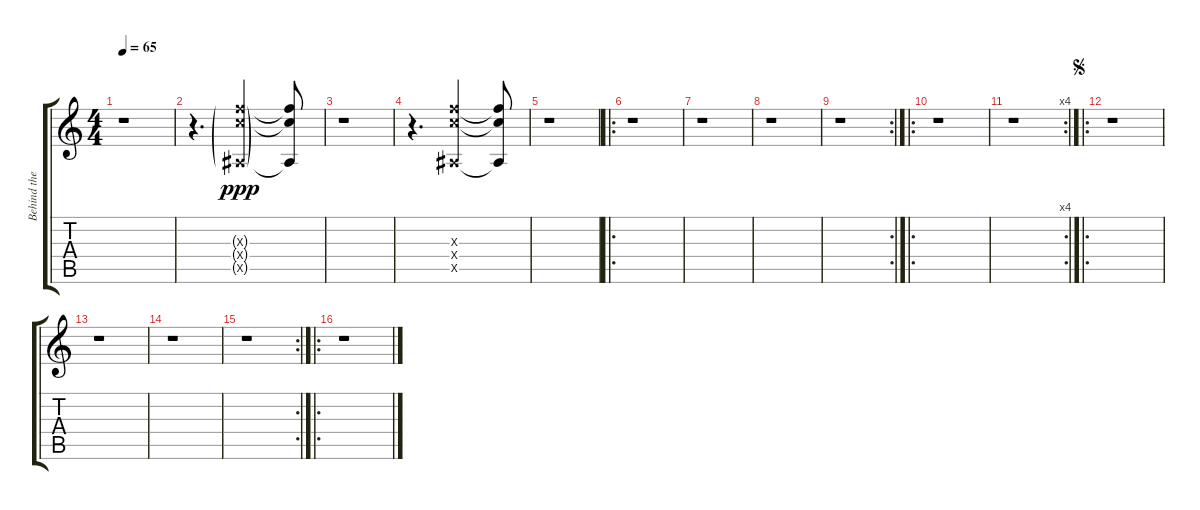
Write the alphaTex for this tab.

\track ("Behind the Bridge" "Behind the") {instrument guitarharmonics}
\staff {score tabs}
\tuning (C4 C4 Ab3 Eb3 Bb2 F2) {hide}
\ts (4 4)
\tempo 65
\tempo 60
\tempo 65
\clef g2
\ks c
r.1{dy ppp instrument guitarharmonics} |
r.4{d} (9.3{g x} 9.4{g x} 0.5{g x}).2 (9.3{t} 9.4{t} 0.5{t}).8 |
r.1 |
r.4{d} (9.3{x} 9.4{x} 0.5{x}).2 (9.3{t} 9.4{t} 0.5{t}).8 |
r.1 |
\ro
r.1 |
r.1 |
r.1 |
\rc 2
r.1 |
\ro
r.1 |
\rc 4
r.1 |
\ro
\jump segno
r.1 |
r.1 |
r.1 |
\rc 2
r.1 |
\ro
r.1
